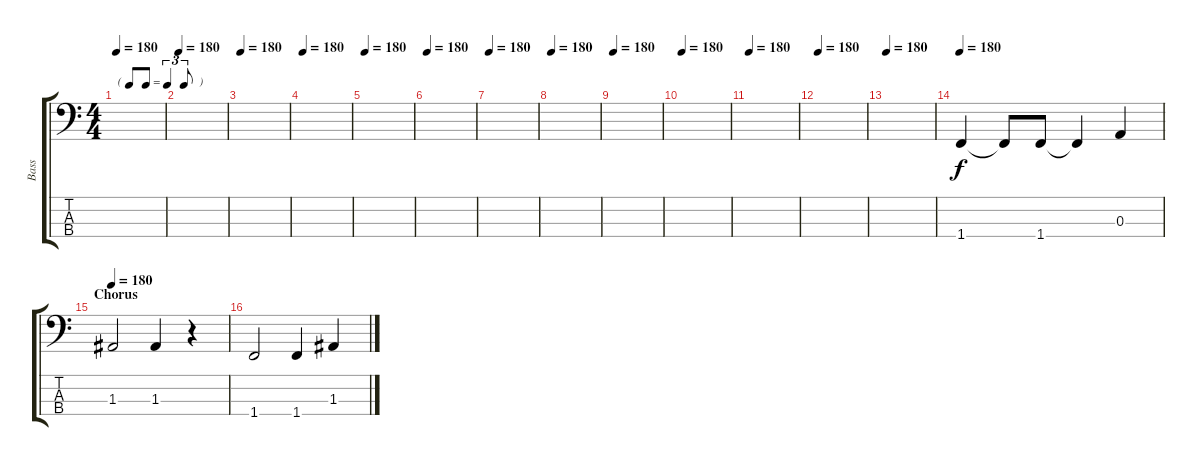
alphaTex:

\track ("Bass" "Bass") {instrument electricbassfinger}
\staff {score tabs}
\tuning (G2 D2 A1 E1) {hide}
\ts (4 4)
\tf triplet8th
\tempo 180
\clef f4
\ks c
|
\tempo 180
|
\tempo 180
|
\tempo 180
|
\tempo 180
|
\tempo 180
|
\tempo 180
|
\tempo 180
|
\tempo 180
|
\tempo 180
|
\tempo 180
|
\tempo 180
|
\tempo 180
|
\tempo 180
1.4.4 1.4{t}.8 1.4.8 1.4{t}.4 0.3.4 |
\section ("" "Chorus")
\tempo 180
1.3.2 1.3.4 r.4 |
1.4.2 1.4.4 1.3.4
